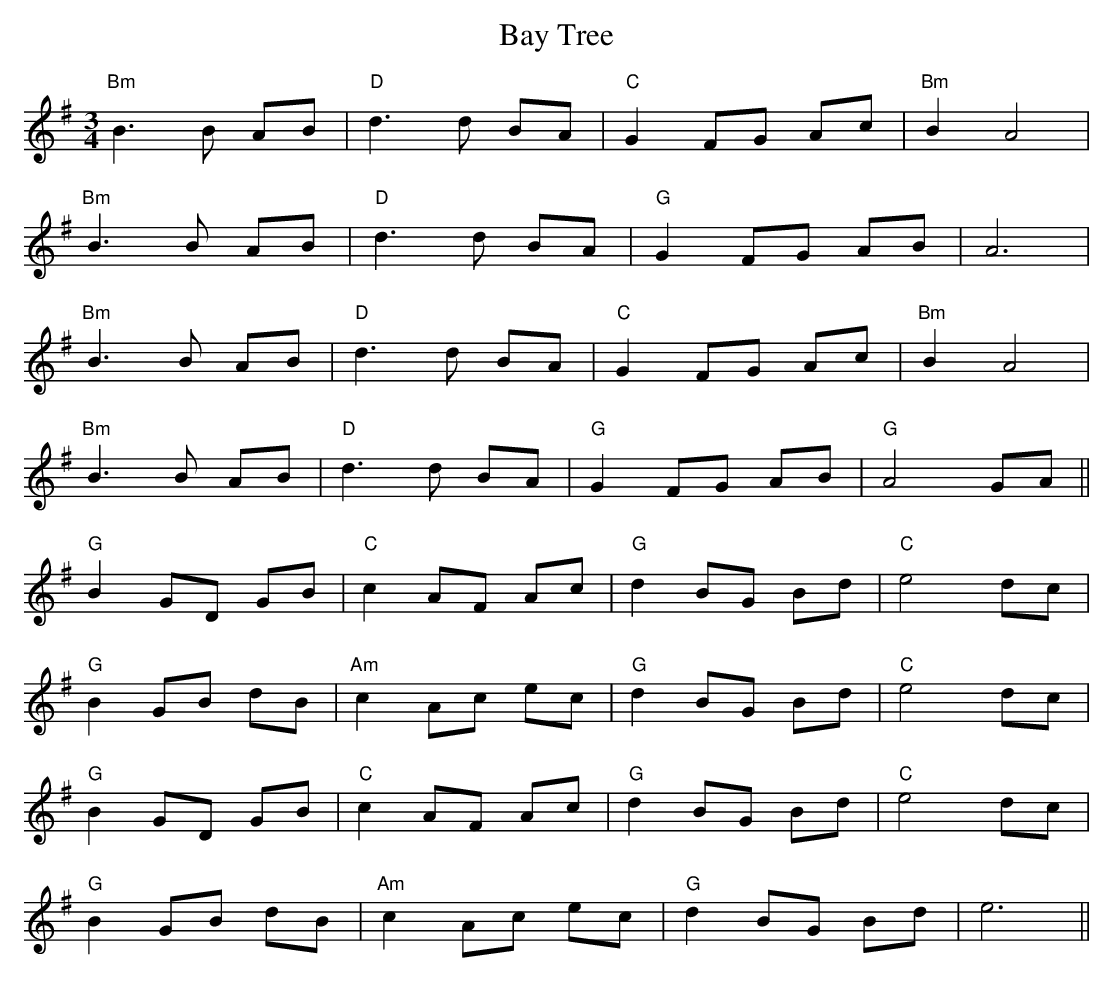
X:1
T:Bay Tree
M:3/4
L:1/8
K:G
"Bm" B3B AB|"D" d3d BA|"C" G2 FG Ac|"Bm" B2 A4|
"Bm" B3B AB|"D" d3d BA|"G" G2 FG AB|A6|
"Bm" B3B AB|"D" d3d BA|"C" G2 FG Ac|"Bm" B2 A4|
"Bm" B3B AB|"D" d3d BA|"G" G2 FG AB|"G" A4 GA||
"G" B2 GD GB|"C" c2 AF Ac|"G" d2 BG Bd|"C" e4 dc|
"G" B2 GB dB|"Am" c2 Ac ec|"G" d2 BG Bd|"C" e4 dc|
"G" B2 GD GB|"C" c2 AF Ac|"G" d2 BG Bd|"C" e4 dc|
"G" B2 GB dB|"Am" c2 Ac ec|"G" d2 BG Bd|e6||
